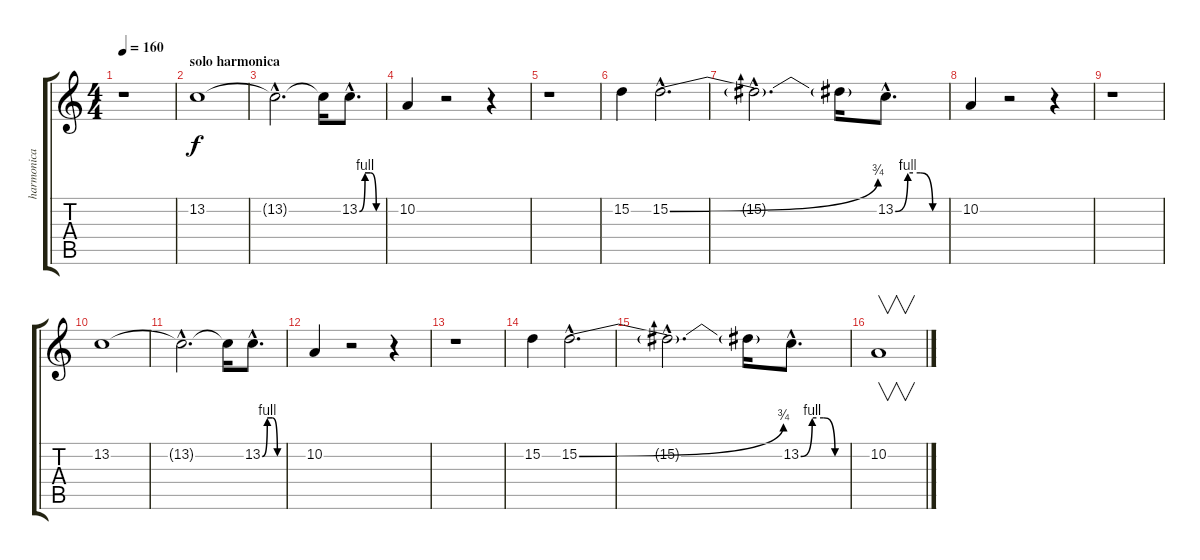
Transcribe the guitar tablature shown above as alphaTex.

\track ("harmonica" "harmonica") {instrument harmonica}
\staff {score tabs}
\tuning (E4 B3 G3 D3 A2 E2) {hide}
\ts (4 4)
\tempo 160
\clef g2
\ks c
r.1{dy f} |
\section ("" "solo harmonica")
13.2.1 |
13.2{hac t}.2{d} 13.2{t}.16 13.2{be (custom 0 0 15 4 30 4 45 0 60 0) hac}.8{d} |
10.2.4 r.2 r.4 |
r.1 |
15.2.4 15.2{be (bend 0 0 60 3) hac}.2{d} |
15.2{hac t}.2{d} 15.2{t}.16 13.2{be (custom 0 0 15 4 30 4 45 0 60 0) hac}.8{d} |
10.2.4 r.2 r.4 |
r.1 |
13.2.1 |
13.2{hac t}.2{d} 13.2{t}.16 13.2{be (custom 0 0 15 4 30 4 45 0 60 0) hac}.8{d} |
10.2.4 r.2 r.4 |
r.1 |
15.2.4 15.2{be (bend 0 0 60 3) hac}.2{d} |
15.2{hac t}.2{d} 15.2{t}.16 13.2{be (custom 0 0 15 4 30 4 45 0 60 0) hac}.8{d} |
10.2.1{v}
